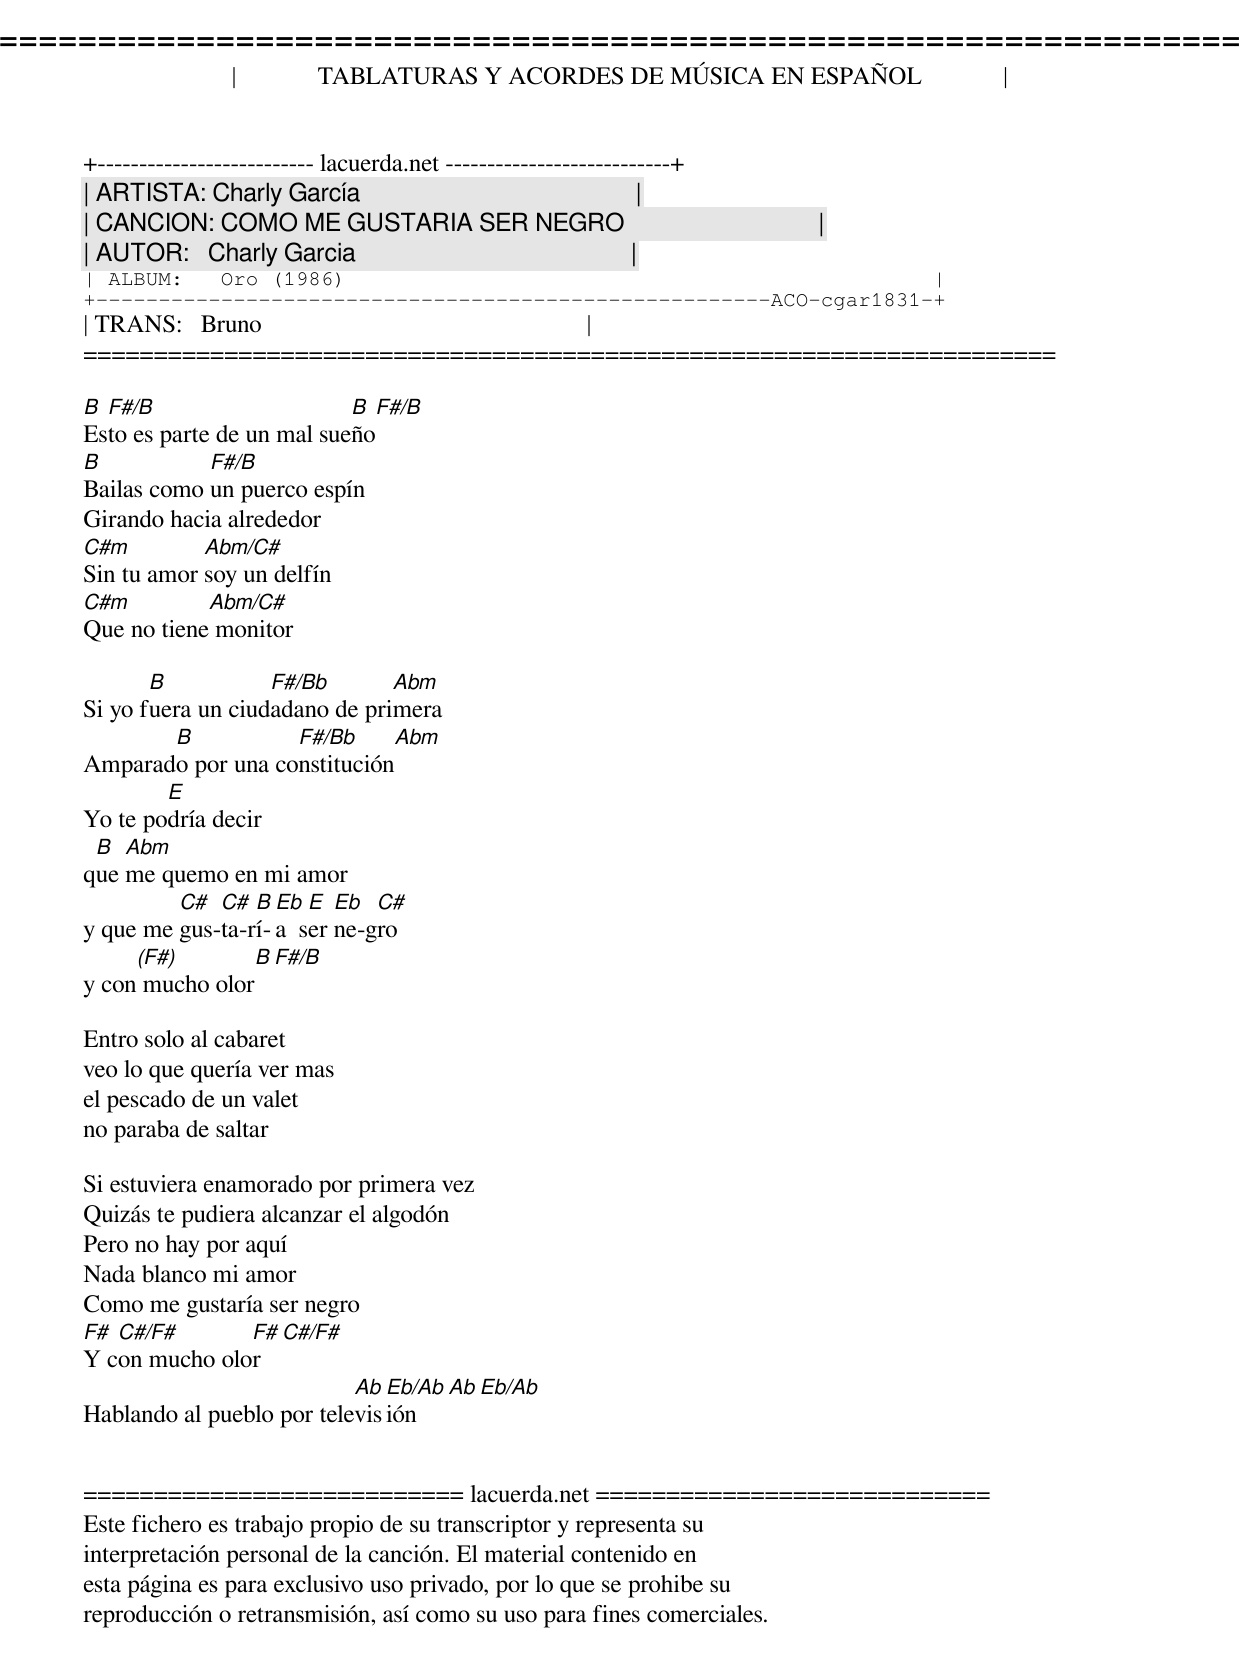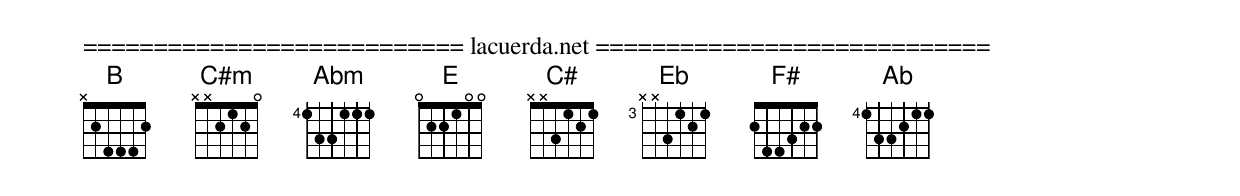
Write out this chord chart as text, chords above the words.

=====================================================================
|             TABLATURAS Y ACORDES DE MÚSICA EN ESPAÑOL             |
+-------------------------- lacuerda.net ---------------------------+
| ARTISTA: Charly García                                            |
| CANCION: COMO ME GUSTARIA SER NEGRO                               |
| AUTOR:   Charly Garcia                                            |
| ALBUM:   Oro (1986)                                               |
+------------------------------------------------------ACO-cgar1831-+
| TRANS:   Bruno                                                    |
=====================================================================

B F#/B                     B F#/B
Esto es parte de un mal sueño
B           F#/B
Bailas como un puerco espín
Girando hacia alrededor
C#m         Abm/C#
Sin tu amor soy un delfín
C#m         Abm/C#
Que no tiene monitor

       B           F#/Bb       Abm
Si yo fuera un ciudadano de primera
       B           F#/Bb      Abm
Amparado por una constitución
        E
Yo te podría decir
 B  Abm
que me quemo en mi amor
         C#  C#  B Eb  E  Eb  C#
y que me gus-ta-rí-a  ser ne-gro
     (F#)        B F#/B
y con mucho olor

Entro solo al cabaret
veo lo que quería ver mas
el pescado de un valet
no paraba de saltar

Si estuviera enamorado por primera vez
Quizás te pudiera alcanzar el algodón
Pero no hay por aquí
Nada blanco mi amor
Como me gustaría ser negro
F# C#/F#       F# C#/F#
Y con mucho olor
                           Ab Eb/Ab Ab Eb/Ab
Hablando al pueblo por televisión


=========================== lacuerda.net ============================
Este fichero es trabajo propio de su transcriptor y representa su
interpretación personal de la canción. El material contenido en
esta página es para exclusivo uso privado, por lo que se prohibe su
reproducción o retransmisión, así como su uso para fines comerciales.
=========================== lacuerda.net ============================
